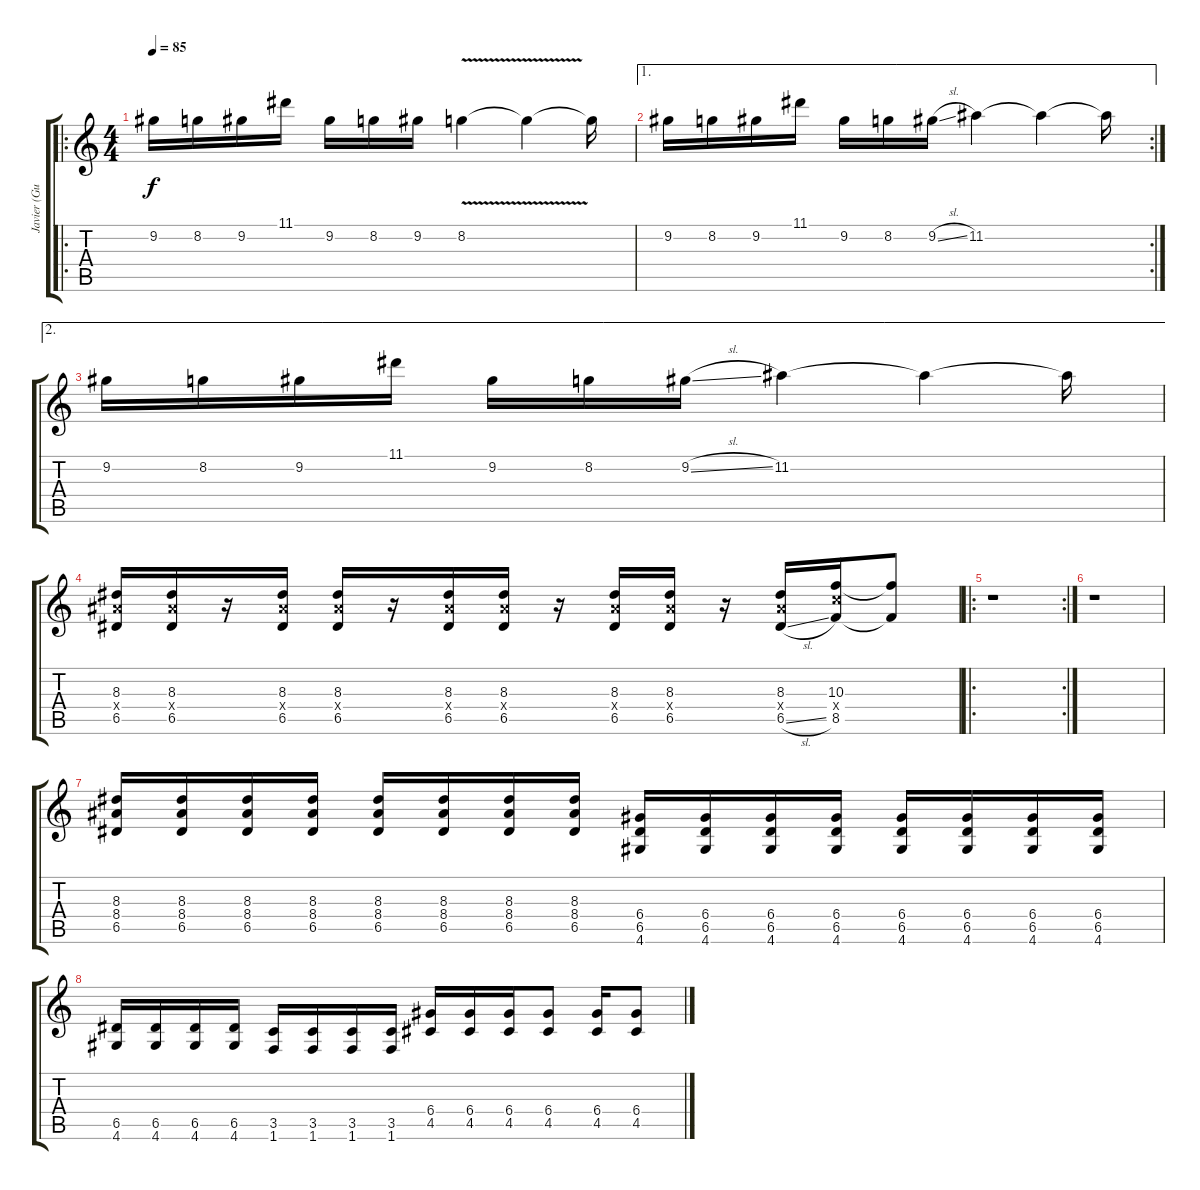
\track ("Javier (Guitarra 1)" "Javier (Gu") {instrument overdrivenguitar}
\staff {score tabs}
\tuning (E4 B3 G3 D3 A2 E2) {hide}
\ro
\ts (4 4)
\tempo 85
\clef g2
\ks c
9.2.16{dy f instrument overdrivenguitar} 8.2.16 9.2.16 11.1.16 9.2.16 8.2.16 9.2.16 8.2{v}.4 8.2{t}.4 8.2{t}.16 |
\ae 1
\rc 2
9.2.16 8.2.16 9.2.16 11.1.16 9.2.16 8.2.16 9.2{sl}.16 11.2.4 11.2{t}.4 11.2{t}.16 |
\ae 2
9.2.16 8.2.16 9.2.16 11.1.16 9.2.16 8.2.16 9.2{sl}.16 11.2.4 11.2{t}.4 11.2{t}.16 |
(8.3 8.4{x} 6.5).16 (8.3 8.4{x} 6.5).16 r.16 (8.3 8.4{x} 6.5).16 (8.3 8.4{x} 6.5).16 r.16 (8.3 8.4{x} 6.5).16 (8.3 8.4{x} 6.5).16 r.16 (8.3 8.4{x} 6.5).16 (8.3 8.4{x} 6.5).16 r.16 (8.3 8.4{x} 6.5{sl}).16 (10.3 10.4{x} 8.5).16 (10.3{t} 8.5{t}).8 |
\ro
\rc 2
r.1{volume 11} |
r.1 |
(8.3 8.4 6.5).16 (8.3 8.4 6.5).16 (8.3 8.4 6.5).16 (8.3 8.4 6.5).16 (8.3 8.4 6.5).16 (8.3 8.4 6.5).16 (8.3 8.4 6.5).16 (8.3 8.4 6.5).16 (6.4 6.5 4.6).16 (6.4 6.5 4.6).16 (6.4 6.5 4.6).16 (6.4 6.5 4.6).16 (6.4 6.5 4.6).16 (6.4 6.5 4.6).16 (6.4 6.5 4.6).16 (6.4 6.5 4.6).16 |
(6.5 4.6).16 (6.5 4.6).16 (6.5 4.6).16 (6.5 4.6).16 (3.5 1.6).16 (3.5 1.6).16 (3.5 1.6).16 (3.5 1.6).16 (6.4 4.5).16 (6.4 4.5).16 (6.4 4.5).16 (6.4 4.5).8 (6.4 4.5).16 (6.4 4.5).8
